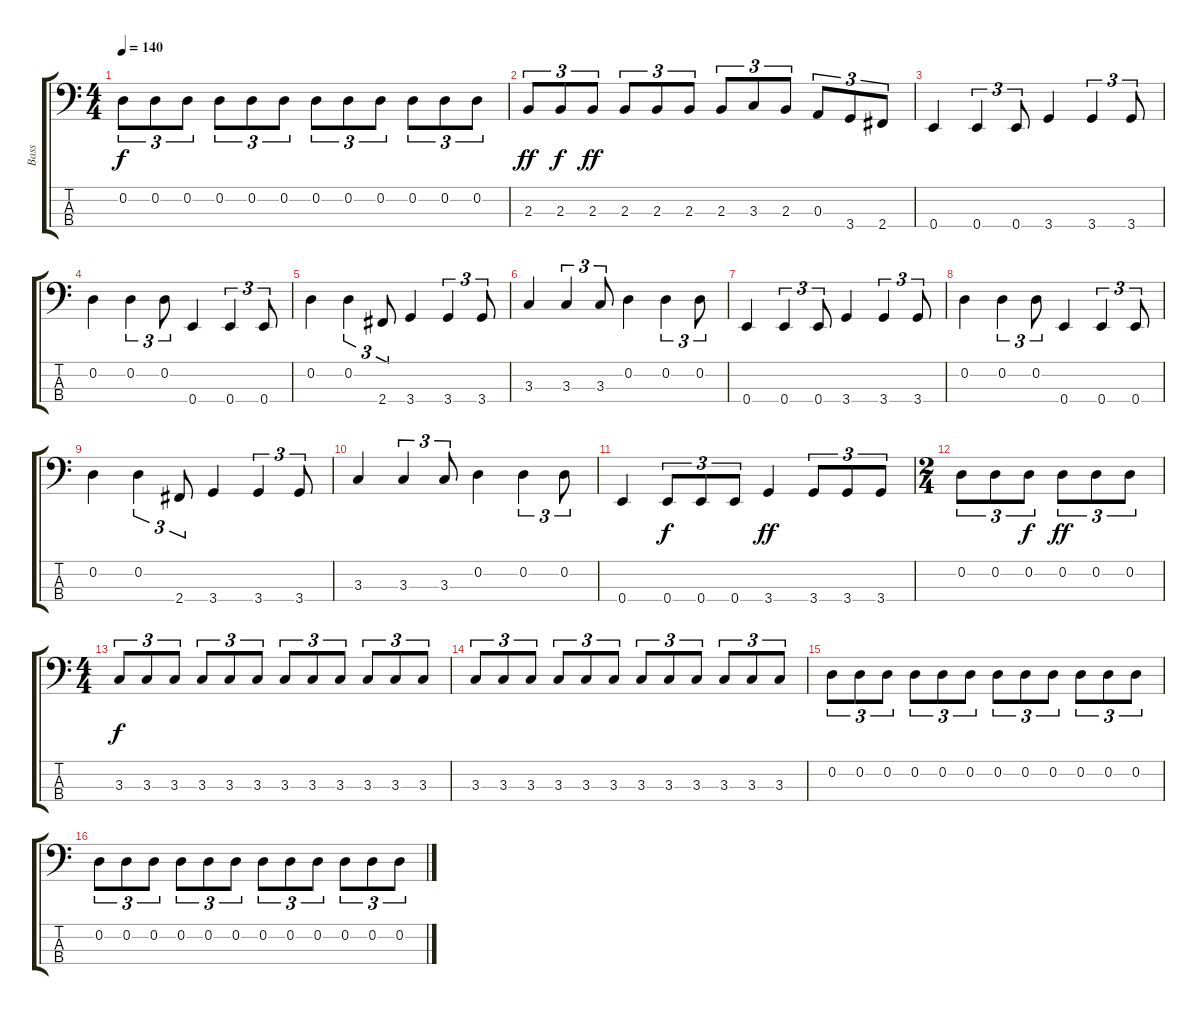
\track ("Bass" "Bass") {instrument electricbassfinger}
\staff {score tabs}
\tuning (G2 D2 A1 E1) {hide}
\ts (4 4)
\tempo 140
\clef f4
\ks c
0.2.8{tu (3 2) dy f} 0.2.8{tu (3 2)} 0.2.8{tu (3 2)} 0.2.8{tu (3 2)} 0.2.8{tu (3 2)} 0.2.8{tu (3 2)} 0.2.8{tu (3 2)} 0.2.8{tu (3 2)} 0.2.8{tu (3 2)} 0.2.8{tu (3 2)} 0.2.8{tu (3 2)} 0.2.8{tu (3 2)} |
2.3.8{tu (3 2) dy ff} 2.3.8{tu (3 2) dy f} 2.3.8{tu (3 2) dy ff} 2.3.8{tu (3 2)} 2.3.8{tu (3 2)} 2.3.8{tu (3 2)} 2.3.8{tu (3 2)} 3.3.8{tu (3 2)} 2.3.8{tu (3 2)} 0.3.8{tu (3 2)} 3.4.8{tu (3 2)} 2.4.8{tu (3 2)} |
0.4.4 0.4.4{tu (3 2)} 0.4.8{tu (3 2)} 3.4.4 3.4.4{tu (3 2)} 3.4.8{tu (3 2)} |
0.2.4 0.2.4{tu (3 2)} 0.2.8{tu (3 2)} 0.4.4 0.4.4{tu (3 2)} 0.4.8{tu (3 2)} |
0.2.4 0.2.4{tu (3 2)} 2.4.8{tu (3 2)} 3.4.4 3.4.4{tu (3 2)} 3.4.8{tu (3 2)} |
3.3.4 3.3.4{tu (3 2)} 3.3.8{tu (3 2)} 0.2.4 0.2.4{tu (3 2)} 0.2.8{tu (3 2)} |
0.4.4 0.4.4{tu (3 2)} 0.4.8{tu (3 2)} 3.4.4 3.4.4{tu (3 2)} 3.4.8{tu (3 2)} |
0.2.4 0.2.4{tu (3 2)} 0.2.8{tu (3 2)} 0.4.4 0.4.4{tu (3 2)} 0.4.8{tu (3 2)} |
0.2.4 0.2.4{tu (3 2)} 2.4.8{tu (3 2)} 3.4.4 3.4.4{tu (3 2)} 3.4.8{tu (3 2)} |
3.3.4 3.3.4{tu (3 2)} 3.3.8{tu (3 2)} 0.2.4 0.2.4{tu (3 2)} 0.2.8{tu (3 2)} |
0.4.4 0.4.8{tu (3 2) dy f} 0.4.8{tu (3 2)} 0.4.8{tu (3 2)} 3.4.4{dy ff} 3.4.8{tu (3 2)} 3.4.8{tu (3 2)} 3.4.8{tu (3 2)} |
\ts (2 4)
0.2.8{tu (3 2)} 0.2.8{tu (3 2)} 0.2.8{tu (3 2) dy f} 0.2.8{tu (3 2) dy ff} 0.2.8{tu (3 2)} 0.2.8{tu (3 2)} |
\ts (4 4)
3.3.8{tu (3 2) dy f} 3.3.8{tu (3 2)} 3.3.8{tu (3 2)} 3.3.8{tu (3 2)} 3.3.8{tu (3 2)} 3.3.8{tu (3 2)} 3.3.8{tu (3 2)} 3.3.8{tu (3 2)} 3.3.8{tu (3 2)} 3.3.8{tu (3 2)} 3.3.8{tu (3 2)} 3.3.8{tu (3 2)} |
3.3.8{tu (3 2)} 3.3.8{tu (3 2)} 3.3.8{tu (3 2)} 3.3.8{tu (3 2)} 3.3.8{tu (3 2)} 3.3.8{tu (3 2)} 3.3.8{tu (3 2)} 3.3.8{tu (3 2)} 3.3.8{tu (3 2)} 3.3.8{tu (3 2)} 3.3.8{tu (3 2)} 3.3.8{tu (3 2)} |
0.2.8{tu (3 2)} 0.2.8{tu (3 2)} 0.2.8{tu (3 2)} 0.2.8{tu (3 2)} 0.2.8{tu (3 2)} 0.2.8{tu (3 2)} 0.2.8{tu (3 2)} 0.2.8{tu (3 2)} 0.2.8{tu (3 2)} 0.2.8{tu (3 2)} 0.2.8{tu (3 2)} 0.2.8{tu (3 2)} |
0.2.8{tu (3 2)} 0.2.8{tu (3 2)} 0.2.8{tu (3 2)} 0.2.8{tu (3 2)} 0.2.8{tu (3 2)} 0.2.8{tu (3 2)} 0.2.8{tu (3 2)} 0.2.8{tu (3 2)} 0.2.8{tu (3 2)} 0.2.8{tu (3 2)} 0.2.8{tu (3 2)} 0.2.8{tu (3 2)}
